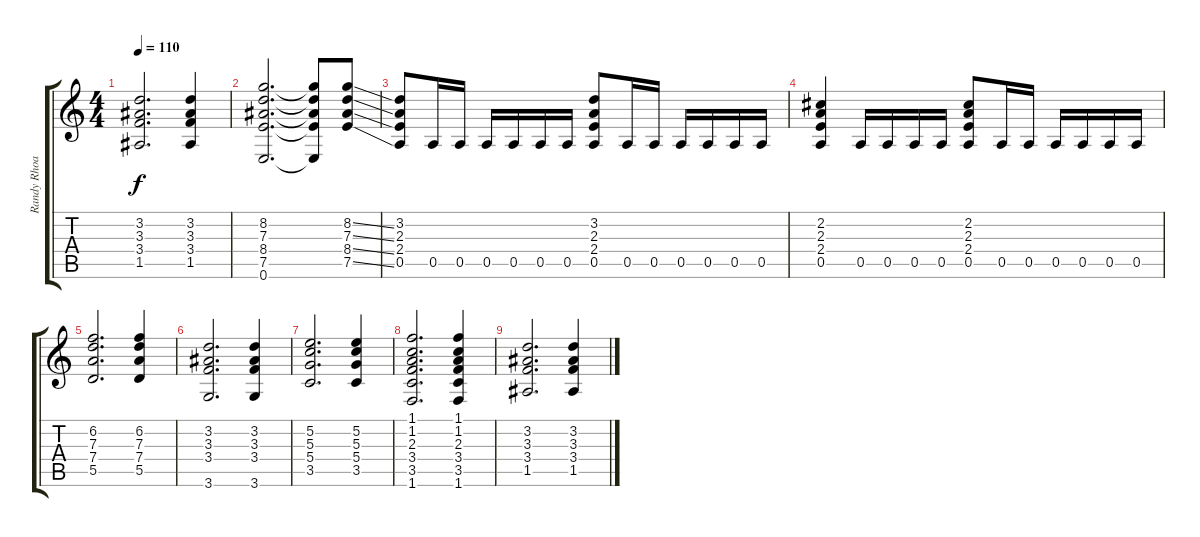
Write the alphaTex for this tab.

\track ("Randy Rhoads (Base)" "Randy Rhoa") {instrument overdrivenguitar}
\staff {score tabs}
\tuning (E4 B3 G3 D3 A2 E2) {hide}
\ts (4 4)
\tempo 110
\clef g2
\ks c
(3.2 3.3 3.4 1.5).2{d dy f} (3.2 3.3 3.4 1.5).4 |
(8.2 7.3 8.4 7.5 0.6).2{d} (8.2{t} 7.3{t} 8.4{t} 7.5{t} 0.6{t}).8 (8.2{ss} 7.3{ss} 8.4{ss} 7.5{ss}).8 |
(3.2 2.3 2.4 0.5).8 0.5.16 0.5.16 0.5.16 0.5.16 0.5.16 0.5.16 (3.2 2.3 2.4 0.5).8 0.5.16 0.5.16 0.5.16 0.5.16 0.5.16 0.5.16 |
(2.2 2.3 2.4 0.5).4{volume 9} 0.5.16 0.5.16 0.5.16 0.5.16 (2.2 2.3 2.4 0.5).8 0.5.16 0.5.16 0.5.16 0.5.16 0.5.16 0.5.16 |
(6.2 7.3 7.4 5.5).2{d} (6.2 7.3 7.4 5.5).4 |
(3.2 3.3 3.4 3.6).2{d volume 5} (3.2 3.3 3.4 3.6).4 |
(5.2 5.3 5.4 3.5).2{d} (5.2 5.3 5.4 3.5).4 |
(1.1 1.2 2.3 3.4 3.5 1.6).2{d volume 0} (1.1 1.2 2.3 3.4 3.5 1.6).4 |
(3.2 3.3 3.4 1.5).2{d} (3.2 3.3 3.4 1.5).4
